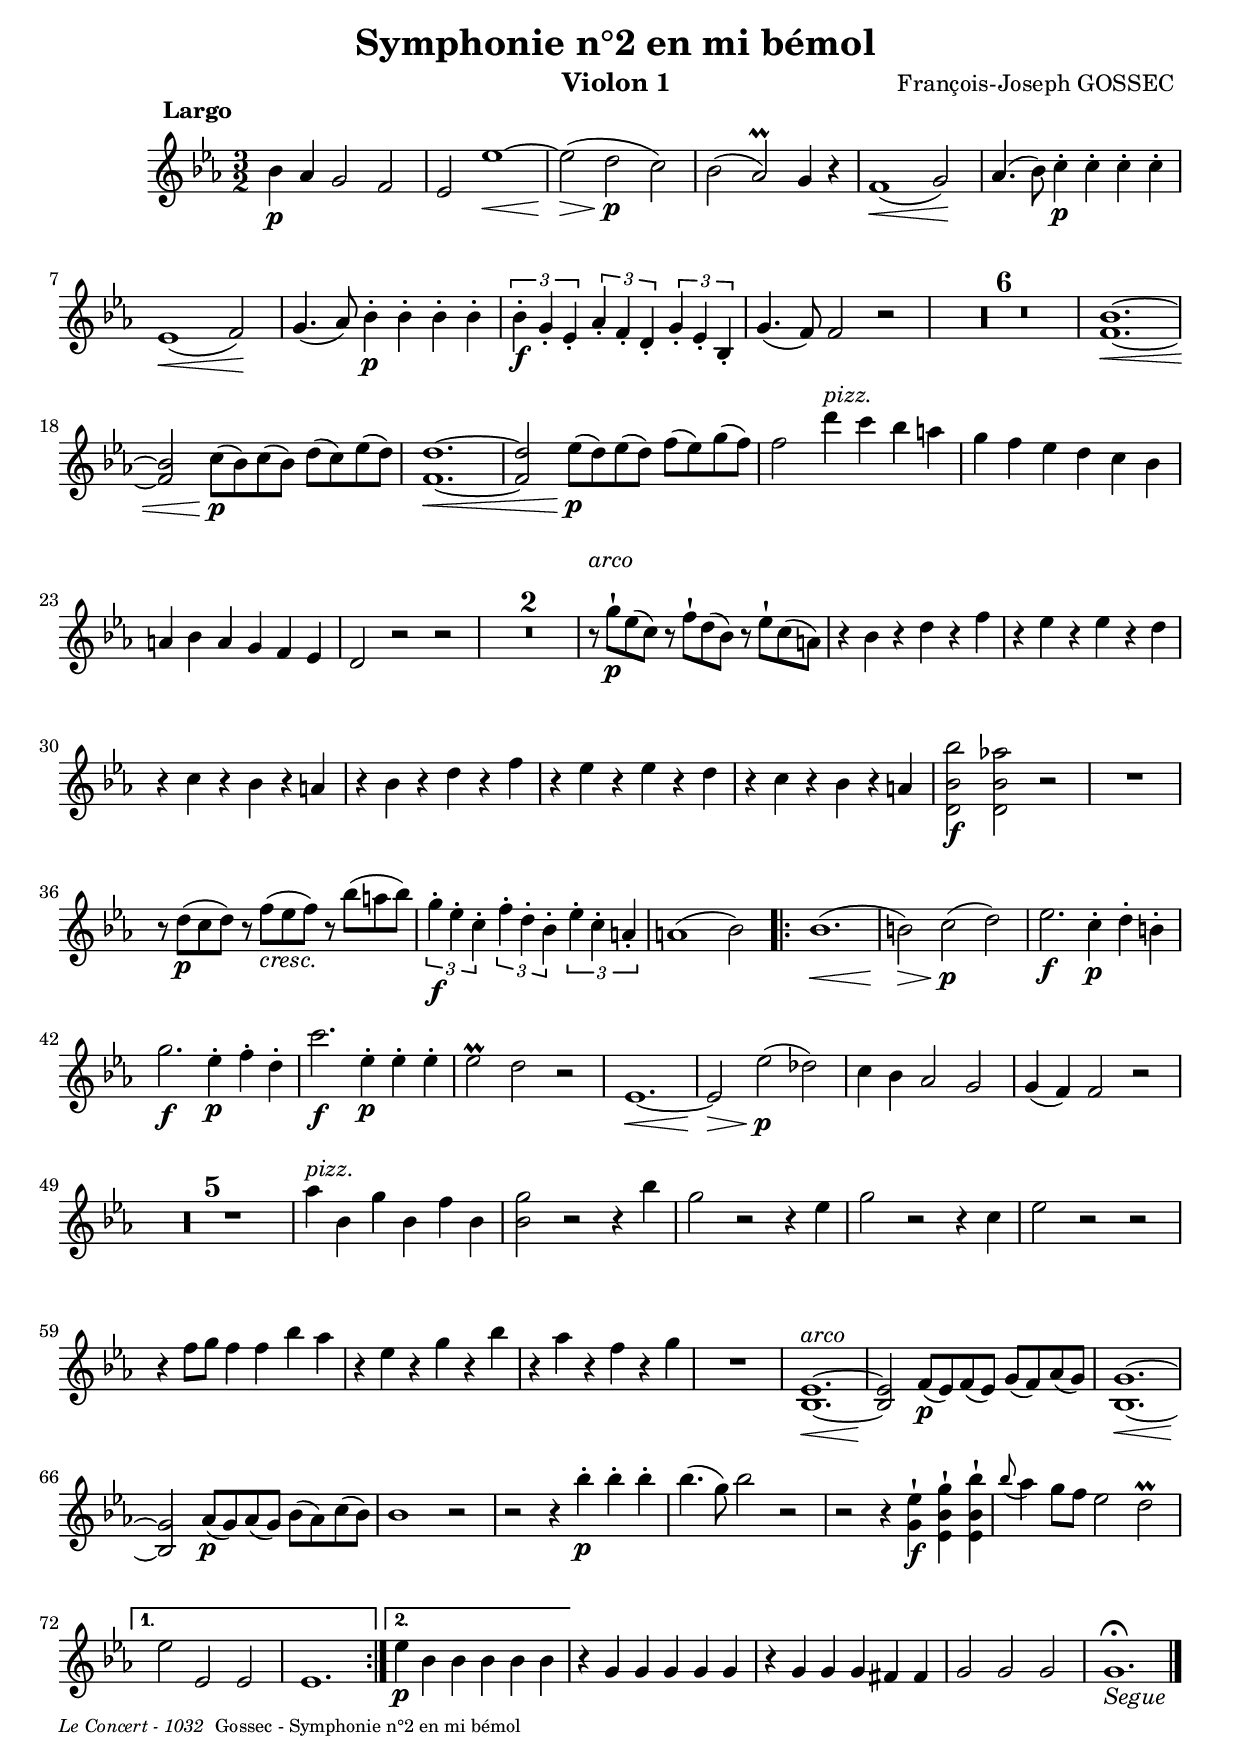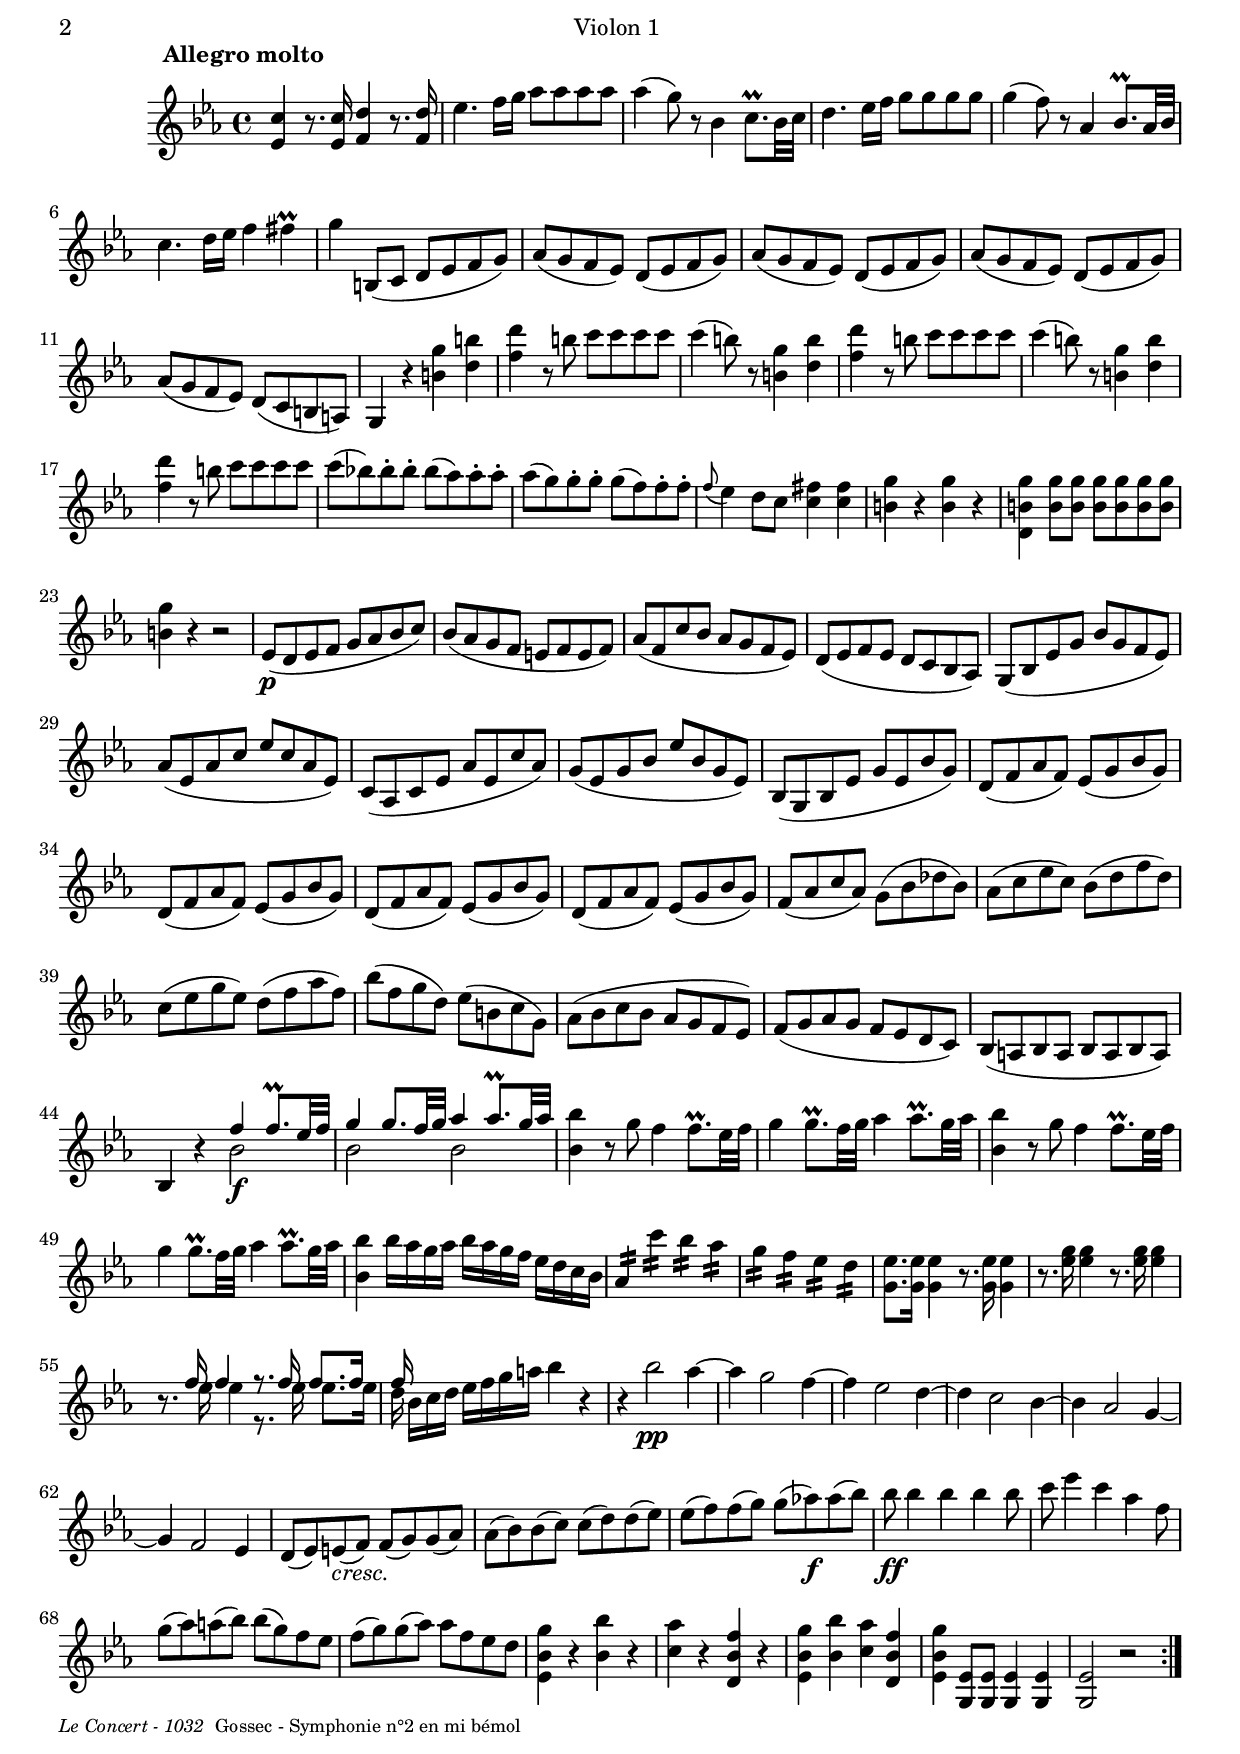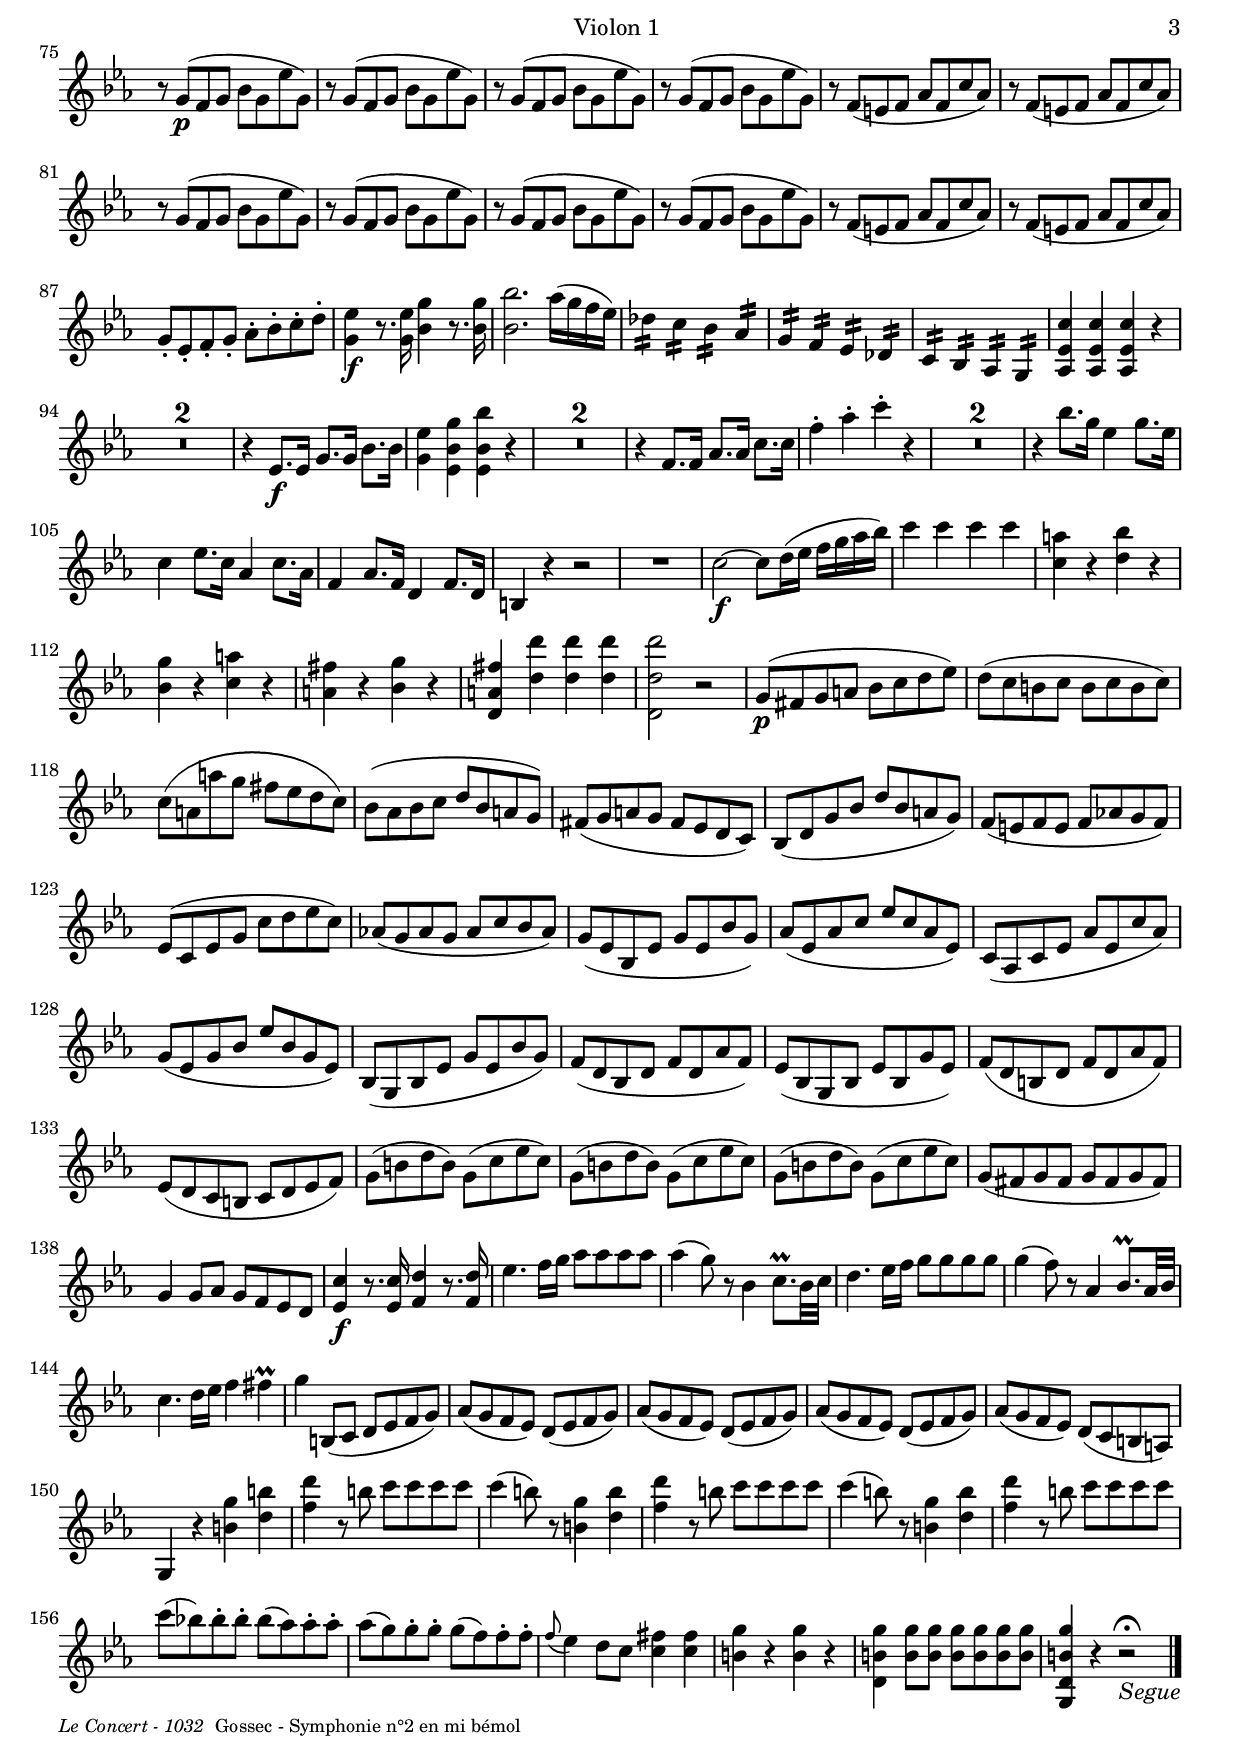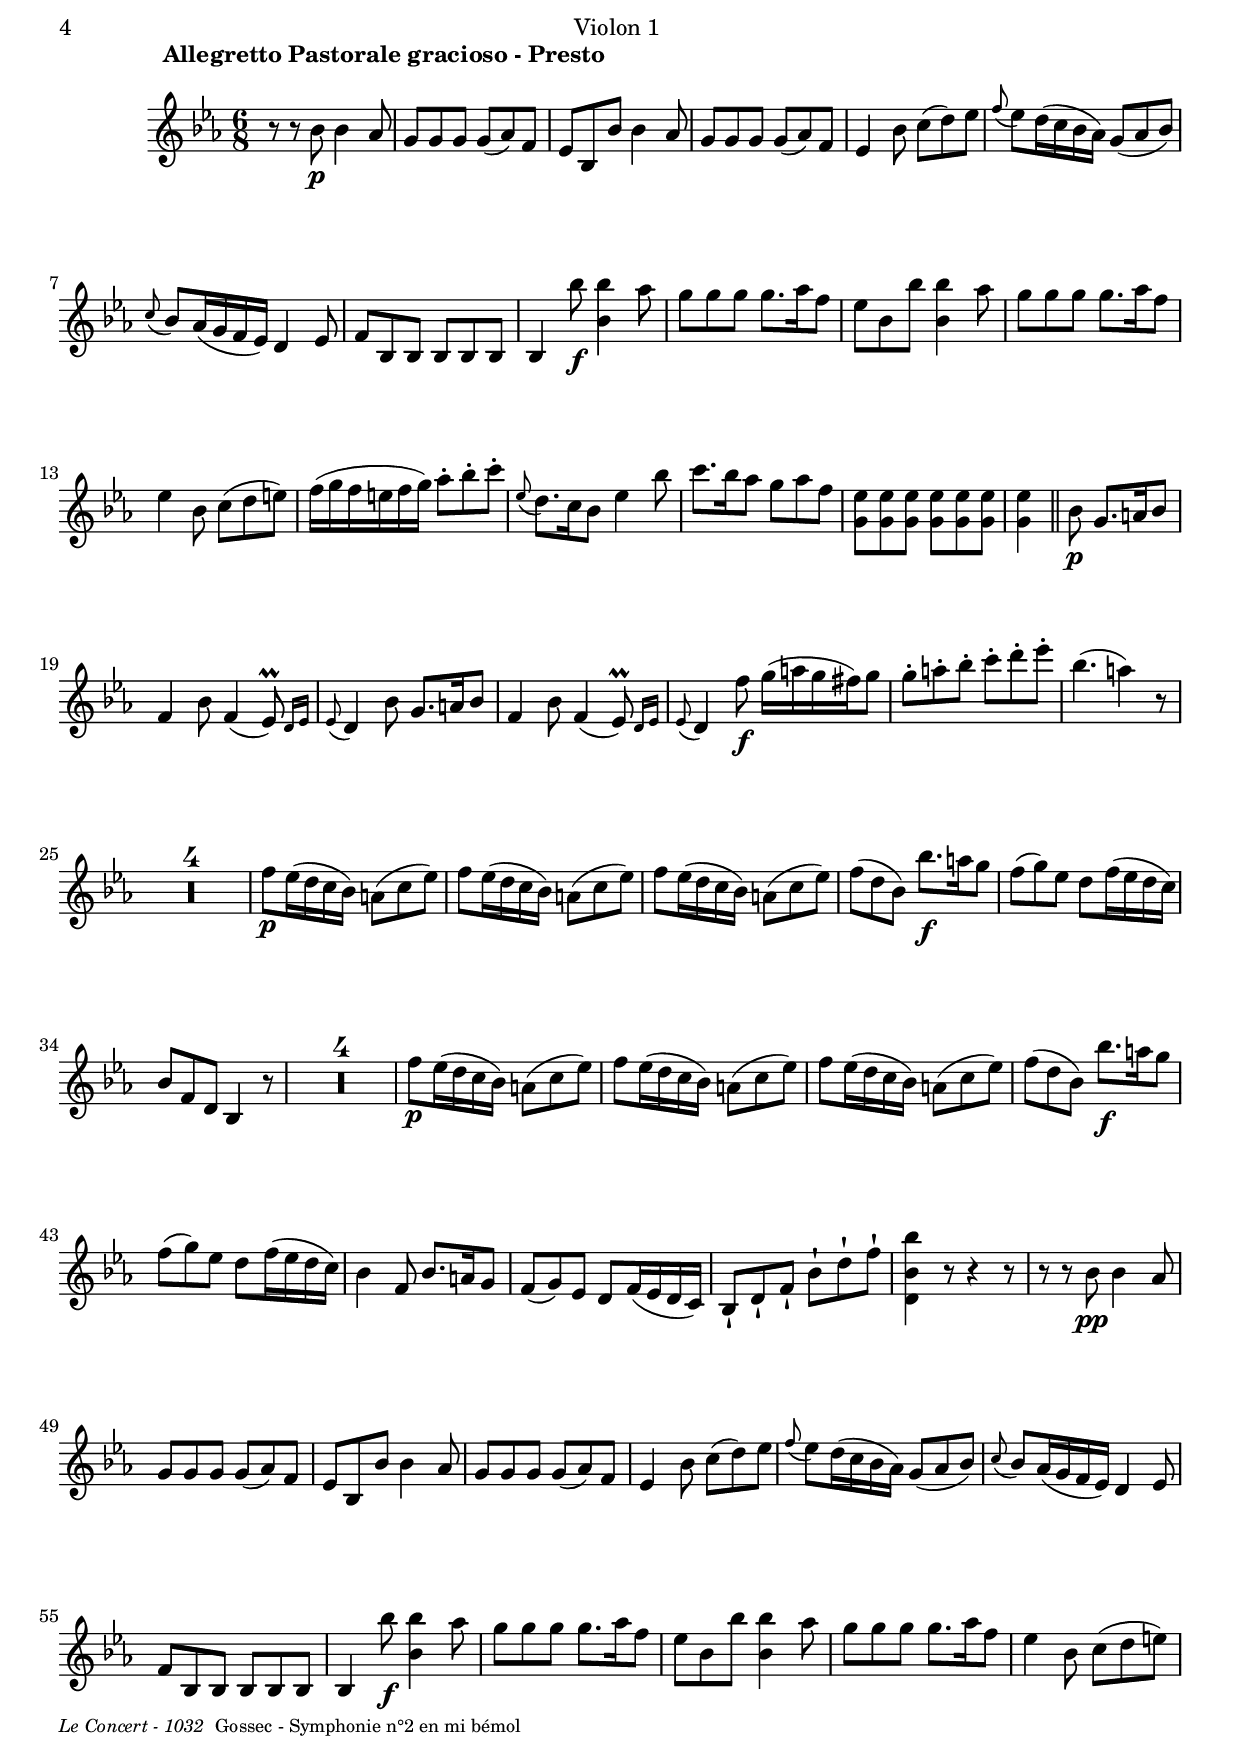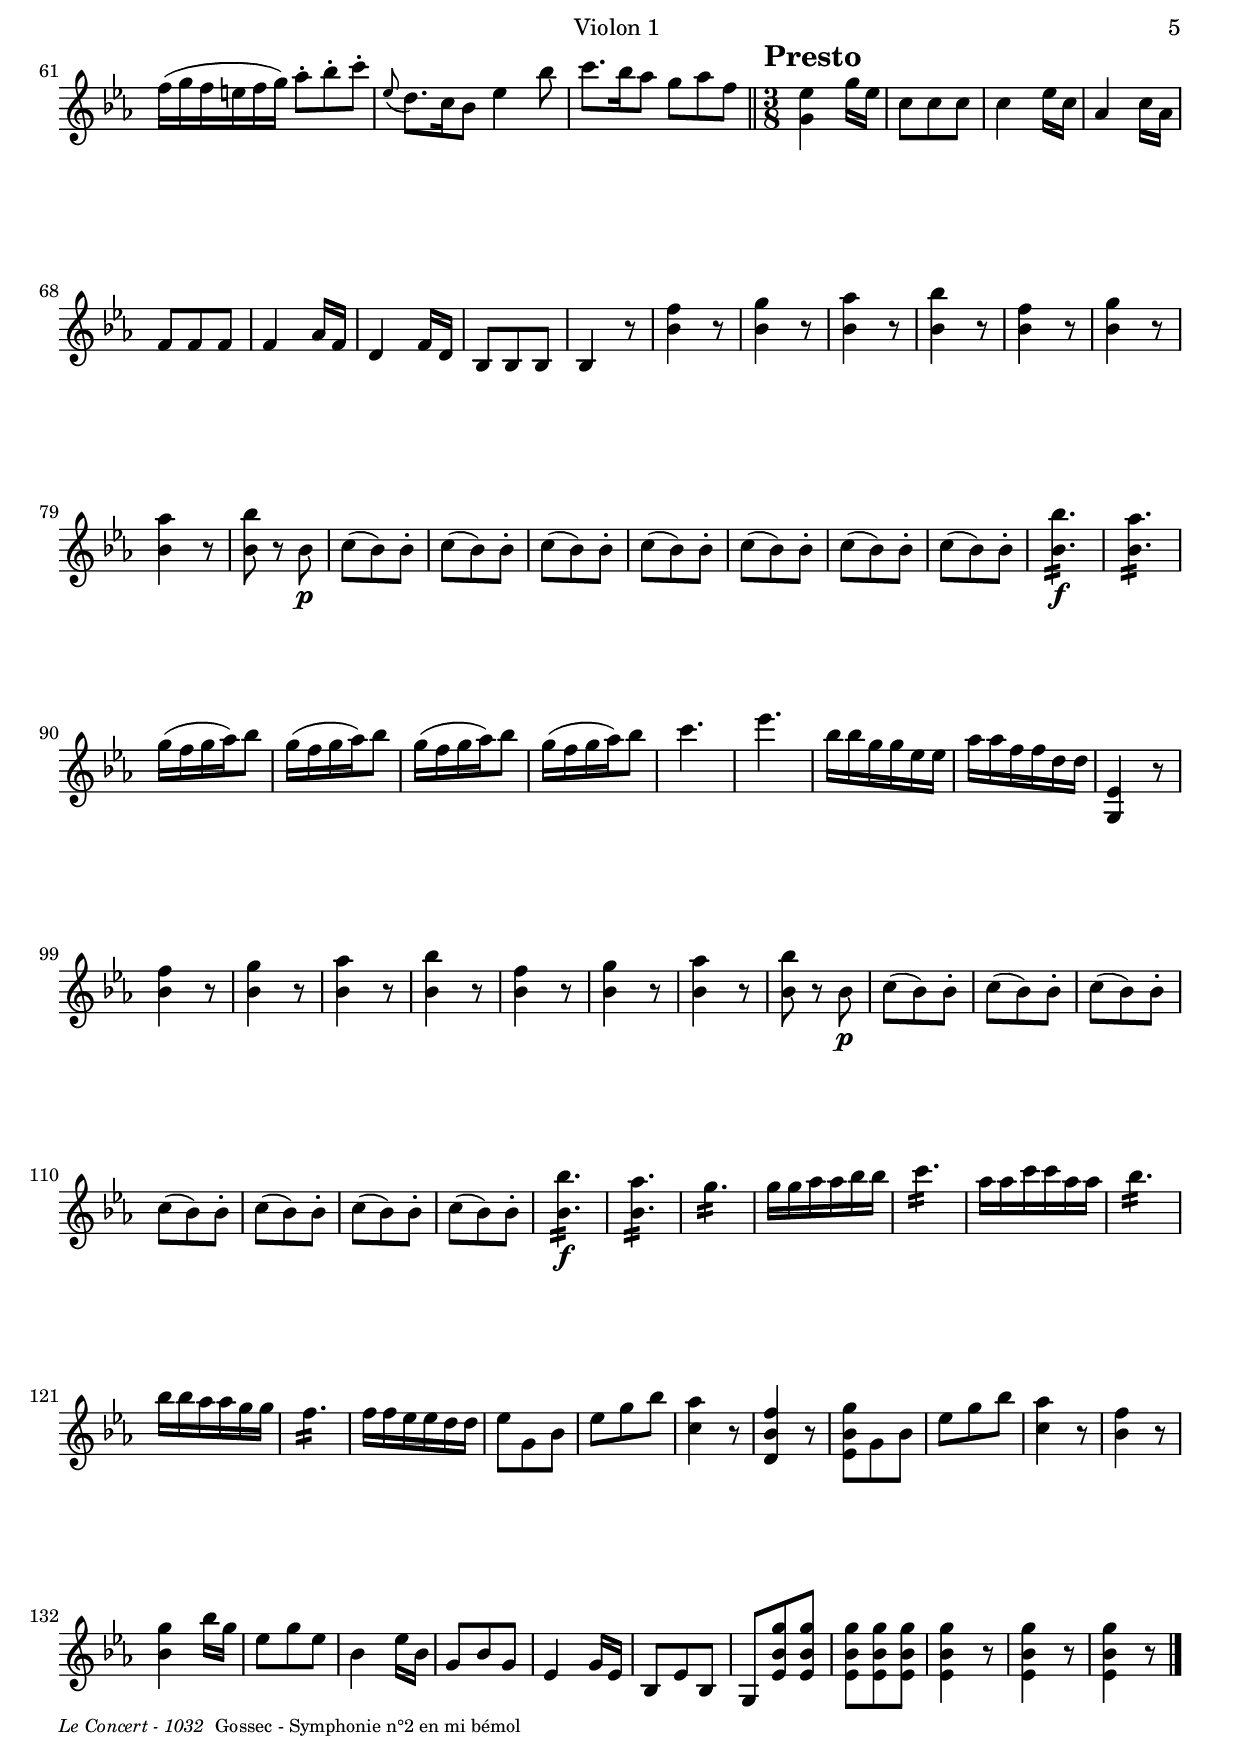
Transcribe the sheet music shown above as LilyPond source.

\version "2.10.25"

\paper{ #(define page-breaking ly:page-turn-breaking)
         top-margin = 3.0
         bottom-margin = 3.0
         before-title-space = 3.0
         between-system-padding = 3.0
         oddFooterMarkup = \markup {\tiny {\italic{"Le Concert - 1032 "} "Gossec - Symphonie n°2 en mi bémol "}}
         #(set-global-staff-size 24)  
       %  first-page-number = 2
         ragged-last-bottom = ##f
      }

\book{
\header {
    title = 	"Symphonie n°2 en mi bémol "
    composer =	"François-Joseph GOSSEC "
    instrument =	"Violon 1 "
}


\score {
      \new Staff {
         ﻿\version "2.10.25"      %Gossec - Symphonie mi bémol
                        %Violon1 - 1er mvt
\relative c''{
\clef treble
\key ees \major
\time 3/2




bes4\p aes g2 f
ees ees'1\< ~
ees2\!\>( d\p c)
bes( aes)\prall g4 r
f1\<( g2)\!
aes4.( bes8) c4-.\p c-. c-. c-.
ees,1(\< f2)\!
g4.( aes8) bes4-.\p bes-. bes-. bes-.
\times 2/3 {bes4-.\f g-. ees-.} \times 2/3 {aes4-. f-. d-.} \times 2/3 {g4-. ees-. bes-.}
g'4.( f8) f2 r
\set Score.skipBars = ##t R1. * 6 
%
%
%
%
%
<f bes>1.\< ~
<f bes>2 c'8\p( bes) c( bes) d( c) ees( d)
<f, d'>1.\< ~
<f d'>2 ees'8\p( d) ees( d) f( ees) g( f)
f2 d'4^\markup{\italic "pizz."} c bes a
g f ees d c bes
a bes a g f ees 
d2 r r
\set Score.skipBars = ##t R1. * 2 
%
r8^\markup{\pad-markup #2.0 \italic "arco"} g'-|\p ees( c) r f-| d( bes) r ees-| c( a)
r4 bes r d r f
r ees r ees r d
r c r bes r a
r bes r d r f
r ees r ees r d
r c r bes r a
<d, bes' bes'>2\f <d bes' aes'!> r
R1.
r8 d'\p( c d) r f_\markup{\italic "cresc."}( ees f) r bes( a bes)
\times 2/3 {g4-.\f ees-. c-.} \times 2/3 {f-. d-. bes-.} \times 2/3 {ees-. c-. a-.}
a1( bes2) \repeat volta 2 {
bes1.\<(
b2\!\>) c\p\!( d)
ees2.\f c4-.\p d-. b-.
g'2.\f ees4-.\p f-. d-.
c'2.\f ees,4-.\p ees-. ees-.
ees2\prall d r
ees,1.\< ~
ees2\!\> ees'\!\p( des)
c4 bes aes2 g
g4( f) f2 r
\set Score.skipBars = ##t R1. * 5 
%
%
%
%
aes'4^\markup{\italic "pizz."} bes, g' bes, f' bes,
<bes g'>2 r r4 bes'
g2 r r4 ees
g2 r r4 c,
ees2 r r
r4 f8 g f4 f bes aes
r ees r g r bes
r aes r f r g
R1.
<bes,, ees>1.\<^\markup{\italic "arco"}  ~
<bes ees>2\! f'8\p( ees) f( ees) g( f) aes( g)
<bes, g'>1.\< ~
<bes g'>2\! aes'8\p( g) aes( g) bes( aes) c( bes)
bes1 r2
r r4 bes'-.\p bes-. bes-.
bes4.( g8) bes2 r
r r4 <g, ees'>-|\f <ees bes' g'>-| <ees bes' bes'>-|
\appoggiatura bes''8 aes4 g8 f ees2 d\prall }
\alternative { {ees2 ees, ees | ees1.} 
   {ees'4\p bes bes bes bes bes } }
r g g g g g
r g g g fis fis
g2 g g
g1.^\fermataMarkup_\markup{\italic "Segue"} \bar "|." 
}
}
         \header { piece =  \markup {\hspace #+10.0 \bold "Largo"}     
                  opus = ""  }
}
\score {
      \new Staff {
         ﻿\version "2.10.25"      %Gossec - Symphonie mi bémol
                        %Violon1 - 2ème mvt
\relative c''{
\clef treble
\key ees \major
\time 4/4




<ees, c'>4 r8. <ees c'>16 <f d'>4 r8. <f d'>16
ees'4. f16 g aes8 aes aes aes
aes4( g8) r bes,4 c8.\prall bes32 c
d4. ees16 f g8 g g g
g4( f8) r aes,4 bes8.\prall aes32 bes
c4. d16 ees f4 fis\prall
g b,,8( c d ees f g)
\repeat unfold 3 {aes( g f ees) d( ees f g)}
%
%
aes( g f ees) d( c b a)     %SIEBER: aes( g f ees) d( c b aes)
g4 r <b' g'> <d b'>
<f d'> r8 b c c c c
c4( b8) r <b, g'>4 <d b'>
<f d'> r8 b c c c c
c4( b8) r <b, g'>4 <d b'>
<f d'> r8 b c c c c
c( bes!) bes-. bes-. bes( aes) aes-. aes-.
aes( g) g-. g-. g( f) f-. f-.
\appoggiatura f ees4 d8 c <c fis>4 <c fis>
<b g'> r <b g'> r
<d, b' g'> <b' g'>8 <b g'> <b g'> <b g'> <b g'> <b g'> 
<b g'>4 r r2
ees,8\p( d es f g aes bes c)
bes( aes g f e f e f)
aes( f c' bes aes g f ees)
d( ees f ees d c bes aes)
g( bes ees g bes g f ees)
aes( ees aes c ees c aes ees)
c( aes c ees aes ees c' aes)
g( ees g bes ees bes g ees)
bes( g bes ees g ees bes' g)
\repeat unfold 4 {d( f aes f) ees( g bes g)}
%
%
%
f( aes c aes) g( bes des bes)
aes( c ees c) bes( d f d)
c( ees g ees) d( f aes f)
bes( f g d) ees( b c g)
aes( bes c bes aes g f ees)
f( g aes g f ees d c)
bes( a bes a bes a bes a)
bes4 r <<\voiceOne{f''4 f8.\prall ees32 f | g4 g8. f32 g aes4 aes8.\prall g32 aes}
 \\ \voiceTwo{bes,2\f | bes bes}>>
<bes bes'>4 r8 g' f4 f8.\prall ees32 f
g4 g8.\prall f32 g aes4 aes8.\prall g32 aes
<bes, bes'>4 r8 g' f4 f8.\prall ees32 f
g4 g8.\prall f32 g aes4 aes8.\prall g32 aes
<bes, bes'>4 bes'16 aes g aes bes aes g f ees d c bes
aes4:16 c': bes: aes:
g: f: ees: d:
<g, ees'>8. <g ees'>16 <g ees'>4 r8. <g ees'>16 <g ees'>4
r8. <ees' g>16 <ees g>4 r8. <ees g>16 <ees g>4
r8. <<\voiceOne {f16 f4 r8. f16 f8. f16 | f16} \\ \voiceTwo {ees16 ees4 r8. ees16 ees8. ees16 | d}>> 
   bes16 c d ees f g a bes4 r
r bes2\pp aes4 ~
aes g2 f4 ~
f ees2 d4 ~
d c2 bes4 ~
bes aes2 g4 ~
g f2 ees4
d8( ees) e(_\markup{\italic "cresc."} f) f( g) g( aes)
aes( bes) bes( c) c( d) d( ees)
ees( f) f( g) g( aes!\f) aes( bes)
bes\ff bes4 bes bes bes8
c ees4 c aes f8
g( aes) a( bes) bes( g) f ees
f( g) g( aes) aes f ees d
<ees, bes' g'>4 r <bes' bes'> r
<c aes'> r <d, bes' f'> r
<ees bes' g'> <bes' bes'> <c aes'> <d, bes' f'>
<ees bes' g'> <g, ees'>8 <g ees'> <g ees'>4 <g ees'>
<g ees'>2 r \bar ":|"
r8 g'(\p f g bes g ees' g,)
\repeat unfold 3 {r8 g( f g bes g ees' g,)}
%
%
\repeat unfold 2 {r f( e f aes f c' aes)}
%
\repeat unfold 4 {r8 g( f g bes g ees' g,)}
%
%
%
\repeat unfold 2 {r f( e f aes f c' aes)}
%
g-. ees-. f-. g-. aes-. bes-. c-. d-.
<g, ees'>4\f r8. <g ees'>16 <bes g'>4 r8. <bes g'>16
<bes bes'>2. aes'16( g f ees)
des4:16 c: bes: aes:
g: f: ees: des:
c: bes: aes: g:
<aes ees' c'>4 <aes ees' c'> <aes ees' c'> r
\set Score.skipBars = ##t R1 * 2 
%
r4 ees'8.\f ees16 g8. g16 bes8. bes16
<g ees'>4 <ees bes' g'> <ees bes' bes'> r
\set Score.skipBars = ##t R1 * 2 
%
r4 f8. f16 aes8. aes16 c8. c16
f4-. aes-. c-. r
\set Score.skipBars = ##t R1 * 2 
%
r4 bes8. g16 ees4 g8. ees16
c4 ees8. c16 aes4 c8. aes16
f4 aes8. f16 d4 f8. d16
b4 r r2
R1
c'2\f ~ c8 d16( ees f g aes bes)
c4 c c c
<c, a'> r <d bes'> r
<bes g'> r <c a'> r
<a fis'> r <bes g'> r
<d, a' fis'> <d' d'> <d d'> <d d'>
<d, d' d'>2 r
g8\p( fis g a bes c d ees)
d( c b c b c b c)
c( a a' g fis ees d c)
bes( aes bes c d bes a g)
fis( g a g fis ees d c)
bes( d g bes d bes a g)
f( e f e f aes! g f)
ees( c ees g c d ees c)
aes!( g aes g aes c bes aes)
g( ees bes ees g ees bes' g)
aes( ees aes c ees c aes ees)
c( aes c ees aes ees c' aes)
g( ees g bes ees bes g ees)
bes( g bes ees g ees bes' g)
f( d bes d f d aes' f)
ees( bes g bes ees bes g' ees)
f( d b d f d aes' f)
ees( d c b c d ees f)
\repeat unfold 3 {g( b d b) g( c ees c)}
%
%
g( fis g fis g fis g fis)
g4 g8 aes g f ees d
<ees c'>4\f r8. <ees c'>16 <f d'>4 r8. <f d'>16
ees'4. f16 g aes8 aes aes aes
aes4( g8) r bes,4 c8.\prall bes32 c
d4. ees16 f g8 g g g
g4( f8) r aes,4 bes8.\prall aes32 bes
c4. d16 ees f4 fis\prall
g b,,8( c d ees f g)
\repeat unfold 3 {aes( g f ees) d( ees f g)}
%
%
aes( g f ees) d( c b a)     %SIEBER: aes( g f ees) d( c b aes)
g4 r <b' g'> <d b'>
<f d'> r8 b c c c c
c4( b8) r <b, g'>4 <d b'>
<f d'> r8 b c c c c
c4( b8) r <b, g'>4 <d b'>
<f d'> r8 b c c c c
c( bes!) bes-. bes-. bes( aes) aes-. aes-.
aes( g) g-. g-. g( f) f-. f-.
\appoggiatura f ees4 d8 c <c fis>4 <c fis>
<b g'> r <b g'> r
<d, b' g'> <b' g'>8 <b g'> <b g'> <b g'> <b g'> <b g'> 
<g, d' b' g'>4 r r2^\fermataMarkup_\markup{\italic "Segue"} \bar "|." 
}
}
         \header { piece = \markup {\hspace #+10.0 \bold "Allegro molto"}
                  opus = ""  }
}
\score {
      \new Staff {
         ﻿\version "2.10.25"      %Gossec - Symphonie mi bémol
                        %Violon1 - 3ème mvt
\relative c''{
\clef treble
\key ees \major
\time 6/8




r8 r bes\p bes4 aes8
g g g g( aes) f
ees bes bes' bes4 aes8
g g g g( aes) f
ees4 bes'8 c( d) ees
\appoggiatura f ees d16( c bes aes) g8( aes bes)
\appoggiatura c bes aes16( g f ees) d4 ees8
f bes, bes bes bes bes
bes4 bes''8\f <bes, bes'>4 aes'8
g g g g8. aes16 f8
ees bes bes' <bes, bes'>4 aes'8
g g g g8. aes16 f8
ees4 bes8 c( d e)
f16( g f e f g) aes8-. bes-. c-.
\appoggiatura ees, d8. c16 bes8 ees4 bes'8
c8. bes16 aes8 g aes f
<g, ees'> <g ees'> <g ees'> <g ees'> <g ees'> <g ees'> 
<g ees'>4 \bar "||" \noBreak bes8\p g8. a16 bes8
f4 bes8 f4( \afterGrace ees8\prall) {d16[ ees]}
\appoggiatura ees8 d4 bes'8 g8. a16 bes8
f4 bes8 f4( \afterGrace ees8\prall) {d16[ ees]}
\appoggiatura ees8 d4 f'8\f g16( a g fis) g8
g-. a-. bes-. c-. d-. ees-.
bes4.( a4) r8
\set Score.skipBars = ##t R2. * 4 
%
%
%
f8\p ees16( d c bes) a8( c ees)
f ees16( d c bes) a8( c ees)
f ees16( d c bes) a8( c ees)
f( d bes) bes'8.\f a16 g8
f( g) ees d f16( ees d c)
bes8 f d bes4 r8
\set Score.skipBars = ##t R2. * 4 
%
%
%
f''8\p ees16( d c bes) a8( c ees)
f ees16( d c bes) a8( c ees)
f ees16( d c bes) a8( c ees)
f( d bes) bes'8.\f a16 g8
f( g) ees d f16( ees d c)
bes4 f8 bes8. a16 g8
f( g) ees d f16( ees d c)
bes8-| d-| f-| bes-| d-| f-|     % SIEBER: bes d g bes d f (violon2: bes d f bes d f)
<d, bes' bes'>4 r8 r4 r8
r8 r bes'\pp bes4 aes8
g g g g( aes) f
ees bes bes' bes4 aes8
g g g g( aes) f
ees4 bes'8 c( d) ees
\appoggiatura f ees d16( c bes aes) g8( aes bes)
\appoggiatura c bes aes16( g f ees) d4 ees8
f bes, bes bes bes bes
bes4 bes''8\f <bes, bes'>4 aes'8
g g g g8. aes16 f8
ees bes bes' <bes, bes'>4 aes'8
g g g g8. aes16 f8
ees4 bes8 c( d e)
f16( g f e f g) aes8-. bes-. c-.
\appoggiatura ees, d8. c16 bes8 ees4 bes'8
c8. bes16 aes8 g aes f \bar "||" \override Score.RehearsalMark #'break-align-symbols = #'(time-signature) \override Score.RehearsalMark #'self-alignment-X = #left \override Score.RehearsalMark #'padding = #2.0 \time 3/8 \mark \markup {\bold "Presto"}
<g, ees'>4 g'16 ees
c8 c c
c4 ees16 c
aes4 c16 aes
f8 f f
f4 aes16 f
d4 f16 d
bes8 bes bes
bes4 r8
<bes' f'>4 r8
<bes g'>4 r8
<bes aes'>4 r8
<bes bes'>4 r8
<bes f'>4 r8
<bes g'>4 r8
<bes aes'>4 r8
<bes bes'>8 r bes\p
\repeat unfold 7 {c( bes) bes-.}
%
%
%
%
%
%
<bes bes'>4.:16\f
<bes aes'>:
g'16( f g aes) bes8
g16( f g aes) bes8
g16( f g aes) bes8
g16( f g aes) bes8
c4. 
ees
bes16 bes g g ees ees
aes aes f f d d
<g,, ees'>4 r8
<bes' f'>4 r8
<bes g'>4 r8
<bes aes'>4 r8
<bes bes'>4 r8
<bes f'>4 r8
<bes g'>4 r8
<bes aes'>4 r8
<bes bes'>8 r bes\p
\repeat unfold 7 {c( bes) bes-.}
%
%
%
%
%
%
<bes bes'>4.:16\f
<bes aes'>:
g':
g16 g aes aes bes bes
c4.:16
aes16 aes c c aes aes
bes4.:16
bes16 bes aes aes g g
f4.:16
f16 f ees ees d d
ees8 g, bes
ees g bes
<c, aes'>4 r8
<d, bes' f'>4 r8
<ees bes' g'> g bes
ees g bes
<c, aes'>4 r8
<bes f'>4 r8
<bes g'>4 bes'16 g
ees8 g ees
bes4 ees16 bes
g8 bes g
ees4 g16 ees
bes8 ees bes
g <ees' bes' g'> <ees bes' g'>
<ees bes' g'> <ees bes' g'> <ees bes' g'>
<ees bes' g'>4 r8
<ees bes' g'>4 r8
<ees bes' g'>4 r8 \bar "|." 
}
}
         \header { piece = \markup {\hspace #+10.0 \bold "Allegretto Pastorale gracioso - Presto"}
                  opus = ""  }
}
}
